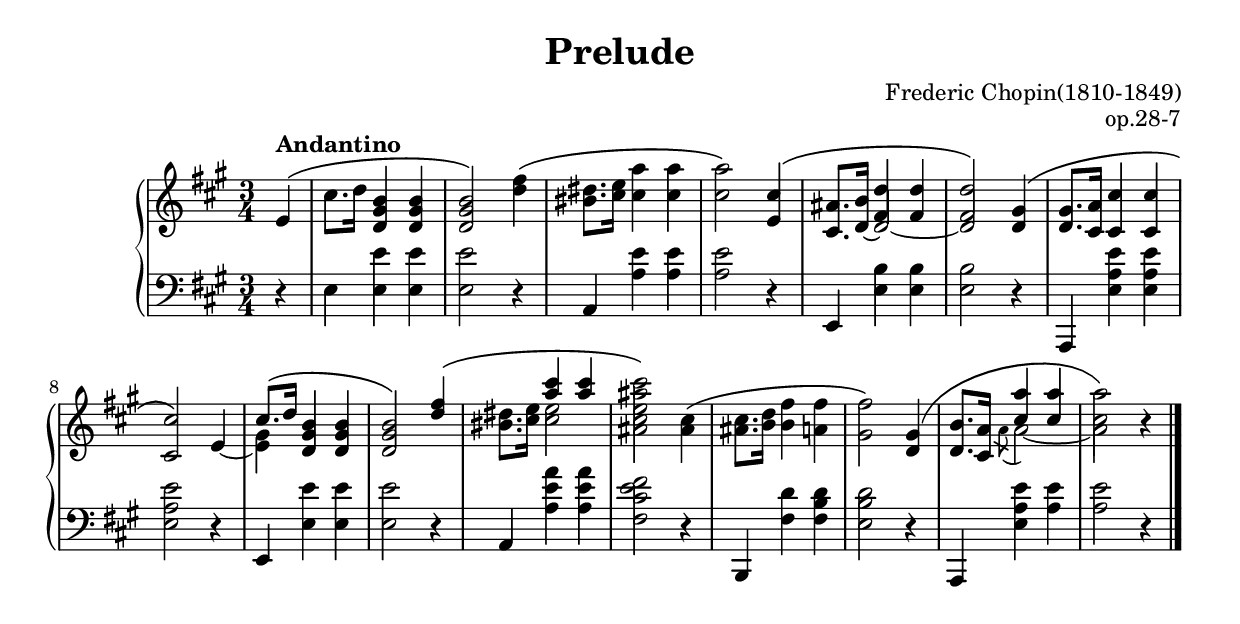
%{
 Prelude op.28-7 by Frederic Chopin
 $Id$
%}

\include "deutsch.ly"

\header {
  title = "Prelude"
  composer = "Frederic Chopin(1810-1849)"
  opus = "op.28-7"
}

\score {
  \new PianoStaff <<
    \new Staff {
      \relative e' {
        \time 3/4
        \key a \major
        \partial 4
        e4^\markup { \bold "Andantino" } \( |
        \barNumberCheck #1
        cis'8. d16 <d, gis h>4 <d gis h> |
        \barNumberCheck #2
        <d gis h>2\) <d' fis>4\( |
        \barNumberCheck #3
        <his dis>8. <cis e>16 <cis a'>4 <cis a'> |
        \barNumberCheck #4
        <cis a'>2\)
        <<
          {
            <e, cis'>4 \( |
            \barNumberCheck #5
            s4 <fis d'> <fis d'> |
            \barNumberCheck #6
            <fis d'>2 \) } \\
          {
            s4 |
            \barNumberCheck #5
            \stemUp<cis ais'>8. <d h'>16~ d2~ |
            \barNumberCheck #6
            d
          } 
        >>
        \phrasingSlurUp<d gis>4\( |
        \barNumberCheck #7
        <d gis>8. <cis a'>16 <cis cis'>4 <cis cis'> |
        \barNumberCheck #8
        <cis cis'>2\)
        % 9
        <<
          {
            s4\( |
            \barNumberCheck #9
            \stemUp cis'8. d16 \stemNeutral<d, gis h>4 <d gis h> |
            \barNumberCheck #10
            <d gis h>2 \) \stemUp<d' fis>4\( |
            \barNumberCheck #11
            s4 \stemUp<a' cis>  <a cis>  |
            \barNumberCheck #12
            \stemDown<ais, cis e ais cis>2 \) 
          } \\
          {
            \stemUp e4~ |
            \barNumberCheck #9
            \stemDown<e gis> \stemNeutral s2 |
            \barNumberCheck #10
            s2. |
            \barNumberCheck #11
            <his' dis>8. <cis e>16 <cis e>2 |
            \barNumberCheck #12
            s2
          }
        >>
        <ais cis>4\( |
        \barNumberCheck #13
        <ais cis>8. <h d>16 <h fis'>4 <a fis'> |
        \barNumberCheck #14
        <gis fis'>2 \)
        <<
          {
            <d gis>4\( |
            \barNumberCheck #15
            <d h'>8. <cis a'>16 <cis' a'>4 <cis a'> |
            \barNumberCheck #16
            \stemDown<cis a'>2 \)
          } \\
          {
            s4 |
            \barNumberCheck #15
            s4 \acciaccatura a8 a2~ |
            \barNumberCheck #16
            a
          }
        >>
        r4 \bar "|." |

      }
    }
    \new Staff {
      \relative e' {
        \clef bass
        \key a \major
        \barNumberCheck #1
        r4 e, <e e'> <e e'> |
        \barNumberCheck #2
        <e e'>2 r4 |
        \barNumberCheck #3
        a, <a' e'> <a e'> |
        \barNumberCheck #4
        <a e'>2 r4
        \barNumberCheck #5
        e, <e' h'> <e h'> |
        \barNumberCheck #6
        <e h'>2 r4 |
        \barNumberCheck #7
        a,, <e'' a e'> <e a e'> |
        \barNumberCheck #8
        <e a e'>2 r4 |
        \barNumberCheck #9
        e, <e' e'> <e e'> |
        \barNumberCheck #10
        <e e'>2 r4 |
        \barNumberCheck #11
        a, <a' e' a> <a e' a> |
        \barNumberCheck #12
        <fis cis' e fis>2 r4 |
        \barNumberCheck #13
        h,, <fis'' d'> <fis h d> |
        \barNumberCheck #14
        <e h' d>2 r4 |
        \barNumberCheck #15
        a,, <e'' a e'> <a e'> |
        \barNumberCheck #16
        <a e'>2 r4 \bar "|." |
      }
    }
  >>
  \midi {}
  \layout {}
}
